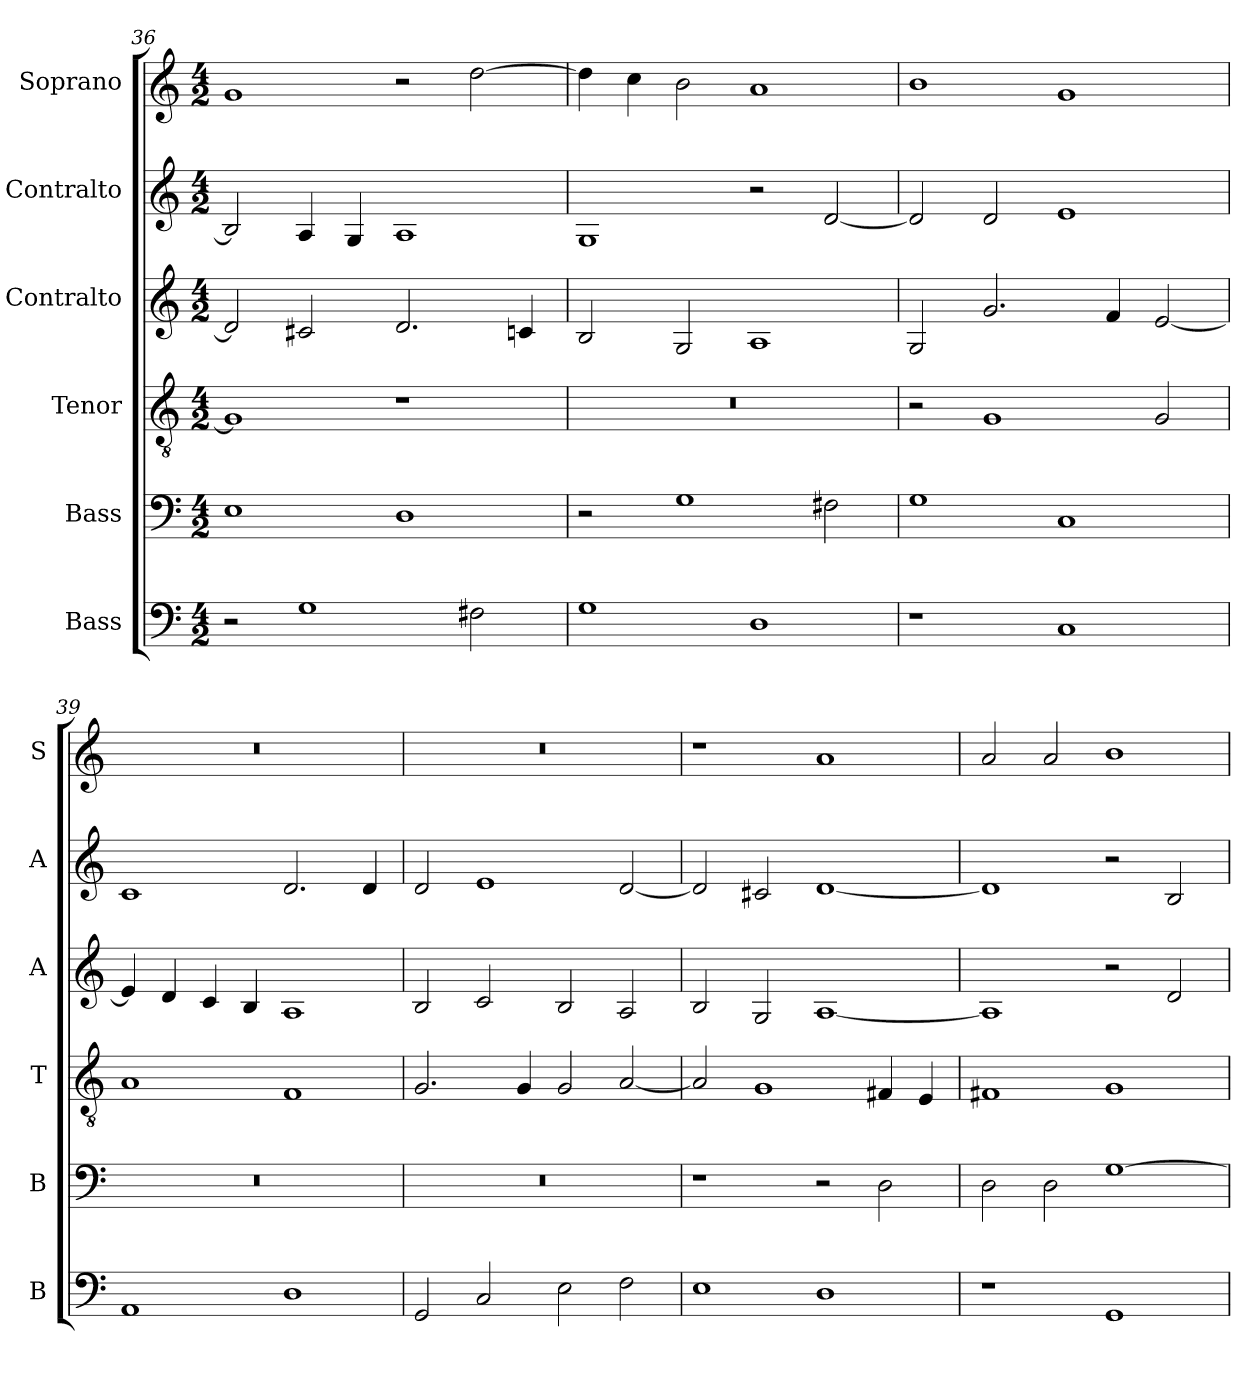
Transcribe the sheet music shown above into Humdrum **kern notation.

**kern	**kern	**kern	**kern	**kern	**kern
*part6	*part5	*part4	*part3	*part2	*part1
*staff6	*staff5	*staff4	*staff3	*staff2	*staff1
*I"Bass	*I"Bass	*I"Tenor	*I"Contralto	*I"Contralto	*I"Soprano
*I'B	*I'B	*I'T	*I'A	*I'A	*I'S
*clefF4	*clefF4	*clefGv2	*clefG2	*clefG2	*clefG2
*k[]	*k[]	*k[]	*k[]	*k[]	*k[]
*G:mix	*G:mix	*G:mix	*G:mix	*G:mix	*G:mix
*M4/2	*M4/2	*M4/2	*M4/2	*M4/2	*M4/2
=36	=36	=36	=36	=36	=36
2r	1E	1G]	2d]	2B]	1g
1G	.	.	2c#X	4A	.
.	.	.	.	4G	.
.	1D	1r	2.d	1A	2r
2F#X	.	.	.	.	[2dd
.	.	.	4cn	.	.
=37	=37	=37	=37	=37	=37
1G	2r	0r	2B	1G	4dd]
.	.	.	.	.	4cc
.	1G	.	2G	.	2b
1D	.	.	1A	2r	1a
.	2F#X	.	.	[2d	.
=38	=38	=38	=38	=38	=38
1r	1G	2r	2G	2d]	1b
.	.	1G	2.g	2d	.
1C	1C	.	.	1e	1g
.	.	.	4f	.	.
.	.	2G	[2e	.	.
=39	=39	=39	=39	=39	=39
1AA	0r	1A	4e]	1c	0r
.	.	.	4d	.	.
.	.	.	4c	.	.
.	.	.	4B	.	.
1D	.	1F	1A	2.d	.
.	.	.	.	4d	.
=40	=40	=40	=40	=40	=40
2GG	0r	2.G	2B	2d	0r
2C	.	.	2c	1e	.
.	.	4G	.	.	.
2E	.	2G	2B	.	.
2F	.	[2A	2A	[2d	.
=41	=41	=41	=41	=41	=41
1E	1r	2A]	2B	2d]	1r
.	.	1G	2G	2c#X	.
1D	2r	.	[1A	[1d	1a
.	2D	4F#X	.	.	.
.	.	4E	.	.	.
=42	=42	=42	=42	=42	=42
1r	2D	1F#X	1A]	1d]	2a
.	2D	.	.	.	2a
1GG	[1G	1G	2r	2r	1b
.	.	.	2d	2B	.
=	=	=	=	=	=
*-	*-	*-	*-	*-	*-
